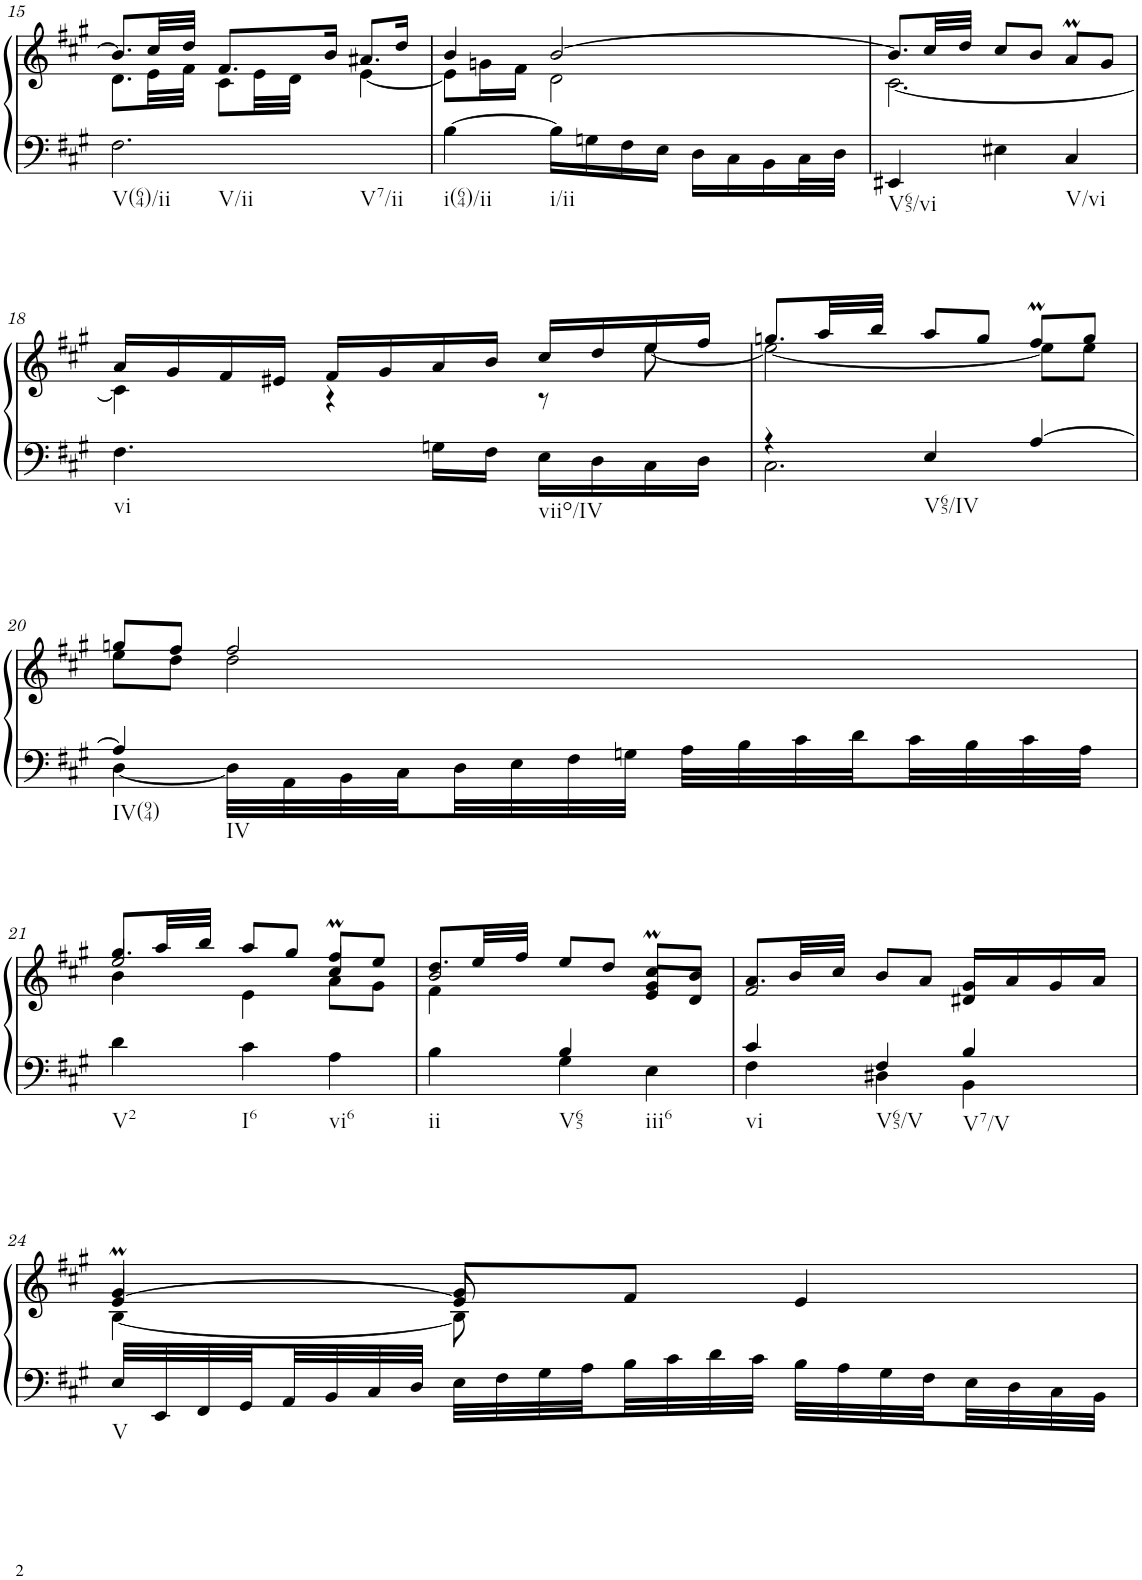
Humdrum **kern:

**kern	**kern
*part1	*part1
*staff2	*staff1
*I"unbenannt1	*
!!LO:PB:g=z
*clefF4	*clefG2
*k[f#c#g#]	*k[f#c#g#]
*M3/4	*M3/4
=15	=15
*	*^
!LO:TX:b:t=V(64)/ii	!	!
!LO:TX:b:t=V/ii	!	!
!LO:TX:b:t=V7/ii	!	!
2.F#\	8.b/L]	8.d\L
.	32cc#/LL	32e\LL
.	32dd/JJJ	32f#\JJJ
.	8.f#/L	8c#\L
.	.	32e\LL
.	.	32d\JJJ
.	16b/Jk	16ryy
.	8.a#X/L	[4e\
.	16dd/Jk	.
=16	=16	=16
!LO:TX:b:t=i(64)/ii	!	!
[4B\	4b/	8e\L]
.	.	16gn\L
.	.	16f#\JJ
!LO:TX:b:t=i/ii	!	!
16B\LL]	[2b/	2d\
16Gn\	.	.
16F#\	.	.
16E\JJ	.	.
16D\LL	.	.
16C#\	.	.
16BB\	.	.
32C#\L	.	.
32D\JJJ	.	.
=17	=17	=17
!LO:TX:b:t=V65/vi	!	!
4EE#X/	8.b/L]	[2.c#\
.	32cc#/LL	.
.	32dd/JJJ	.
4E#X\	8cc#/L	.
.	8b/J	.
!LO:TX:b:t=V/vi	!	!
4C#/	8aM/L	.
.	8g#/J	.
!!LO:LB:g=z	!!
=18	=18	=18
!LO:TX:b:t=vi	!	!
4.F#\	16a/LL	4c#\]
.	16g#/	.
.	16f#/	.
.	16e#X/JJ	.
.	16f#/LL	4r
.	16g#/	.
16Gn\LL	16a/	.
16F#\JJ	16b/JJ	.
!LO:TX:b:t=viio/IV	!	!
16E\LL	16cc#/LL	8r
16D\	16dd/	.
16C#\	16ee/	[8ee\
16D\JJ	16ff#/JJ	.
=19	=19	=19
*^	*	*
4r	2.C#\	8.ggn/L	2ee\_
.	.	32aa/LL	.
.	.	32bb/JJJ	.
!LO:TX:b:t=V65/IV	!	!	!
4E/	.	8aa/L	.
.	.	8gg/J	.
[4A/	.	8ff#M/L	8ee\L]
.	.	8gg/J	8ee\J
!!LO:LB:g=z	!!
=20	=20	=20	=20
!LO:TX:b:t=IV(94)	!	!	!
4A/]	[4D\	8ggn/L	8ee\L
.	.	8ff#/J	8dd\J
!LO:TX:b:t=IV	!	!	!
4ryy	32D\LLL]	2ff#/	2dd\
.	32AA\	.	.
.	32BB\	.	.
.	32C#\	.	.
.	32D\	.	.
.	32E\	.	.
.	32F#\	.	.
.	32Gn\JJJ	.	.
4ryy	32A\LLL	.	.
.	32B\	.	.
.	32c#\	.	.
.	32d\	.	.
.	32c#\	.	.
.	32B\	.	.
.	32c#\	.	.
.	32A\JJJ	.	.
!!LO:LB:g=z
=21	=21	=21	=21
*	*	*	*^
!LO:TX:b:t=V2	!	!	!	!
*v	*v	*	*	*
4d\	8.gg#/L	2ee/	4b\
.	32aa/LL	.	.
.	32bb/JJJ	.	.
!LO:TX:b:t=I6	!	!	!
4c#\	8aa/L	.	4e\
.	8gg#/J	.	.
!LO:TX:b:t=vi6	!	!	!
4A\	8ff#M/L	8a\L	4cc#/
.	8ee/J	8g#\J	.
=22	=22	=22	=22
*^	*	*	*
!LO:TX:b:t=ii	!	!	!	!
4B\	4ryy	8.dd/L	2b/	4f#\
.	.	32ee/LL	.	.
.	.	32ff#/JJJ	.	.
!LO:TX:b:t=V65	!	!	!	!
4B/	4G#\	8ee/L	.	4ryy
.	.	8dd/J	.	.
!LO:TX:b:t=iii6	!	!	!	!
4E\	4ryy	8cc#m/L	4g#/	8e/L
.	.	8b/J	.	8d/J
=23	=23	=23	=23	=23
!LO:TX:b:t=vi	!	!	!	!
*	*	*	*v	*v
4c#/	4F#\	8.a/L	2f#/
.	.	32b/LL	.
.	.	32cc#/JJJ	.
!LO:TX:b:t=V65/V	!	!	!
4F#/	4D#X\	8b/L	.
.	.	8a/J	.
!LO:TX:b:t=V7/V	!	!	!
4B/	4BB\	16g#/LL	4d#X/
.	.	16a/	.
.	.	16g#/	.
.	.	16a/JJ	.
*v	*v	*	*
!!LO:LB:g=z
=24	=24	=24
*	*	*^
!LO:TX:b:t=V	!	!	!
32E/LLL	4g#m/	[4B\	[4e/
32EE/	.	.	.
32FF#/	.	.	.
32GG#/	.	.	.
32AA/	.	.	.
32BB/	.	.	.
32C#/	.	.	.
32D/JJJ	.	.	.
32E\LLL	8g#/L	8B\]	8e/]
32F#\	.	.	.
32G#\	.	.	.
32A\	.	.	.
32B\	8f#/J	4.ryy	4.ryy
32c#\	.	.	.
32d\	.	.	.
32c#\JJJ	.	.	.
32B\LLL	4e/	.	.
32A\	.	.	.
32G#\	.	.	.
32F#\	.	.	.
32E\	.	.	.
32D\	.	.	.
32C#\	.	.	.
32BB\JJJ	.	.	.
*	*v	*v	*v
=	=
*-	*-
